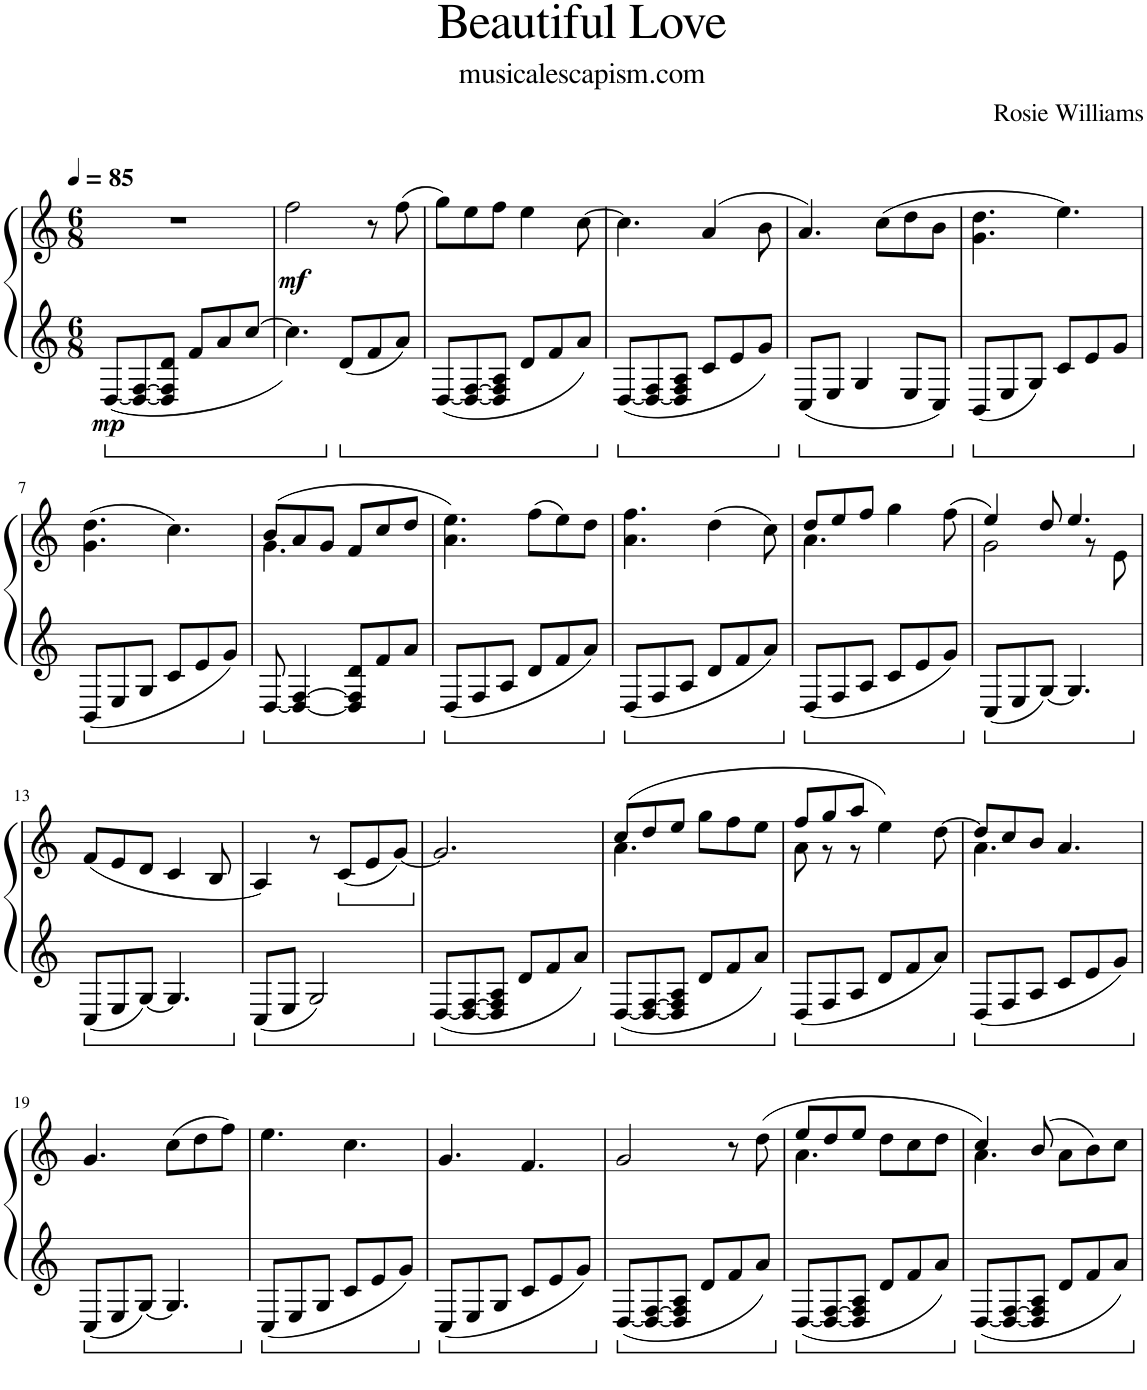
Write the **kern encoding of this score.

**kern	**kern	**dynam
*part1	*part1	*part1
*staff2	*staff1	*staff1/2
*I"Electric Piano	*	*
*I'El. Pno.	*	*
*clefG2	*clefG2	*
*k[]	*k[]	*
*M6/8	*M6/8	*
*MM85	*MM85	*
=1	=1	=1
!	!	!LO:DY:b=2
[8D/L	2.r	mp
8D/_ [8F/	.	.
8D/] 8F/] 8d/J	.	.
8f/L	.	.
8a/	.	.
[8cc/J	.	.
=2	=2	=2
!	!	!LO:DY:b
4.cc\]	2ff\	mf
8d/L	.	.
8f/	8r	.
8a/J	(>8ff\	.
=3	=3	=3
[8D/L	8gg\L)	.
8D/_ [8F/	8ee\	.
8D/] 8F/] 8A/J	8ff\J	.
8d/L	4ee\	.
8f/	.	.
8a/J	[8cc\	.
=4	=4	=4
[8D/L	4.cc\]	.
8D/_ 8F/	.	.
8D/] 8F/ 8A/J	.	.
8c/L	(>4a/	.
8e/	.	.
8g/J	8b\	.
=5	=5	=5
8C/L	4.a/)	.
8E/J	.	.
4G/	.	.
.	(>8cc\L	.
8E/L	8dd\	.
8C/J	8b\J	.
=6	=6	=6
8BB/L	4.g\ 4.dd\	.
8E/	.	.
8G/J	.	.
8c/L	4.ee\)	.
8e/	.	.
8g/J	.	.
!!LO:LB:g=z
=7	=7	=7
8BB/L	(>4.g\ 4.dd\	.
8E/	.	.
8G/J	.	.
8c/L	4.cc\)	.
8e/	.	.
8g/J	.	.
=8	=8	=8
*	*^	*
[8D/	(>8b/L	4.g\	.
4D/_ [4F/	8a/	.	.
.	8g/J	.	.
8D/] 8F/] 8d/L	8f/L	4.ryy	.
8f/	8cc/	.	.
8a/J	8dd/J	.	.
*	*v	*v	*
=9	=9	=9
8D/L	4.a\ 4.ee\)	.
8F/	.	.
8A/J	.	.
8d/L	(>8ff\L	.
8f/	8ee\)	.
8a/J	8dd\J	.
=10	=10	=10
8D/L	4.a\ 4.ff\	.
8F/	.	.
8A/J	.	.
8d/L	(>4dd\	.
8f/	.	.
8a/J	8cc\)	.
=11	=11	=11
*	*^	*
8D/L	8dd/L	4.a\	.
8F/	8ee/	.	.
8A/J	8ff/J	.	.
8c/L	4gg\	4.ryy	.
8e/	.	.	.
8g/J	(>8ff\	.	.
=12	=12	=12	=12
8C/L	4ee/)	2g\	.
8E/	.	.	.
[8G/J	8dd/	.	.
4.G/]	4.ee/	.	.
.	.	8r	.
.	.	8e\	.
*	*v	*v	*
!!LO:LB:g=z
=13	=13	=13
8C/L	(<8f/L	.
8E/	8e/	.
[8G/J	8d/J	.
4.G/]	4c/	.
.	8B/	.
=14	=14	=14
8C/L	4A/)	.
8E/J	.	.
2G/	8r	.
*	*ped	*
.	(<8c/L	.
.	8e/	.
.	[8g/J)	.
=15	=15	=15
*	*Xped	*
[8D/L	2.g/]	.
8D/_ [8F/	.	.
8D/] 8F/] 8A/J	.	.
8d/L	.	.
8f/	.	.
8a/J	.	.
=16	=16	=16
*	*^	*
[8D/L	(>8cc/L	4.a\	.
8D/_ [8F/	8dd/	.	.
8D/] 8F/] 8A/J	8ee/J	.	.
8d/L	8gg\L	4.ryy	.
8f/	8ff\	.	.
8a/J	8ee\J	.	.
=17	=17	=17	=17
8D/L	8ff/L	8a\	.
8F/	8gg/	8r	.
8A/J	8aa/J	8r	.
8d/L	4ee\)	4.ryy	.
8f/	.	.	.
8a/J	[8dd\	.	.
=18	=18	=18	=18
8D/L	8dd/L]	4.a\	.
8F/	8cc/	.	.
8A/J	8b/J	.	.
8c/L	4.a/	4.ryy	.
8e/	.	.	.
8g/J	.	.	.
*	*v	*v	*
!!LO:LB:g=z
=19	=19	=19
8C/L	4.g/	.
8E/	.	.
[8G/J	.	.
4.G/]	(>8cc\L	.
.	8dd\	.
.	8ff\J)	.
=20	=20	=20
8C/L	4.ee\	.
8E/	.	.
8G/J	.	.
8c/L	4.cc\	.
8e/	.	.
8g/J	.	.
=21	=21	=21
8C/L	4.g/	.
8E/	.	.
8G/J	.	.
8c/L	4.f/	.
8e/	.	.
8g/J	.	.
=22	=22	=22
[8D/L	2g/	.
8D/_ [8F/	.	.
8D/] 8F/] 8A/J	.	.
8d/L	.	.
8f/	8r	.
8a/J	(>8dd\	.
=23	=23	=23
*	*^	*
[8D/L	8ee/L	4.a\	.
8D/_ [8F/	8dd/	.	.
8D/] 8F/] 8A/J	8ee/J	.	.
8d/L	8dd\L	4.ryy	.
8f/	8cc\	.	.
8a/J	8dd\J	.	.
=24	=24	=24	=24
[8D/L	4cc/)	4.a\	.
8D/_ [8F/	.	.	.
8D/] 8F/] 8A/J	(>8b/	.	.
8d/L	8a\L	4.ryy	.
8f/	8b\)	.	.
8a/J	8cc\J	.	.
*	*v	*v	*
=	=	=
*-	*-	*-
